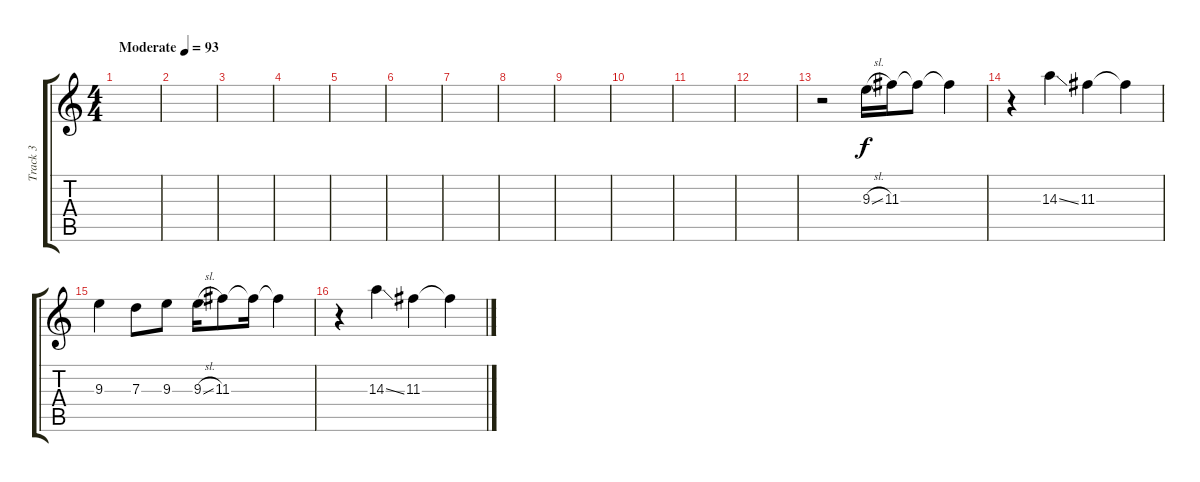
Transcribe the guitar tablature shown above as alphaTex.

\track ("Track 3" "Track 3") {instrument electricguitarclean}
\staff {score tabs}
\tuning (E4 B3 G3 D3 A2 E2) {hide}
\ts (4 4)
\tempo (93 "Moderate")
\clef g2
\ks c
|
|
|
|
|
|
|
|
|
|
|
|
r.2 9.3{sl}.16 11.3.16 11.3{t}.8 11.3{t}.4 |
r.4 14.3{ss}.4 11.3.4 11.3{t}.4 |
9.3.4 7.3.8 9.3.8 9.3{sl}.16 11.3.8 11.3{t}.16 11.3{t}.4 |
r.4 14.3{ss}.4 11.3.4 11.3{t}.4
